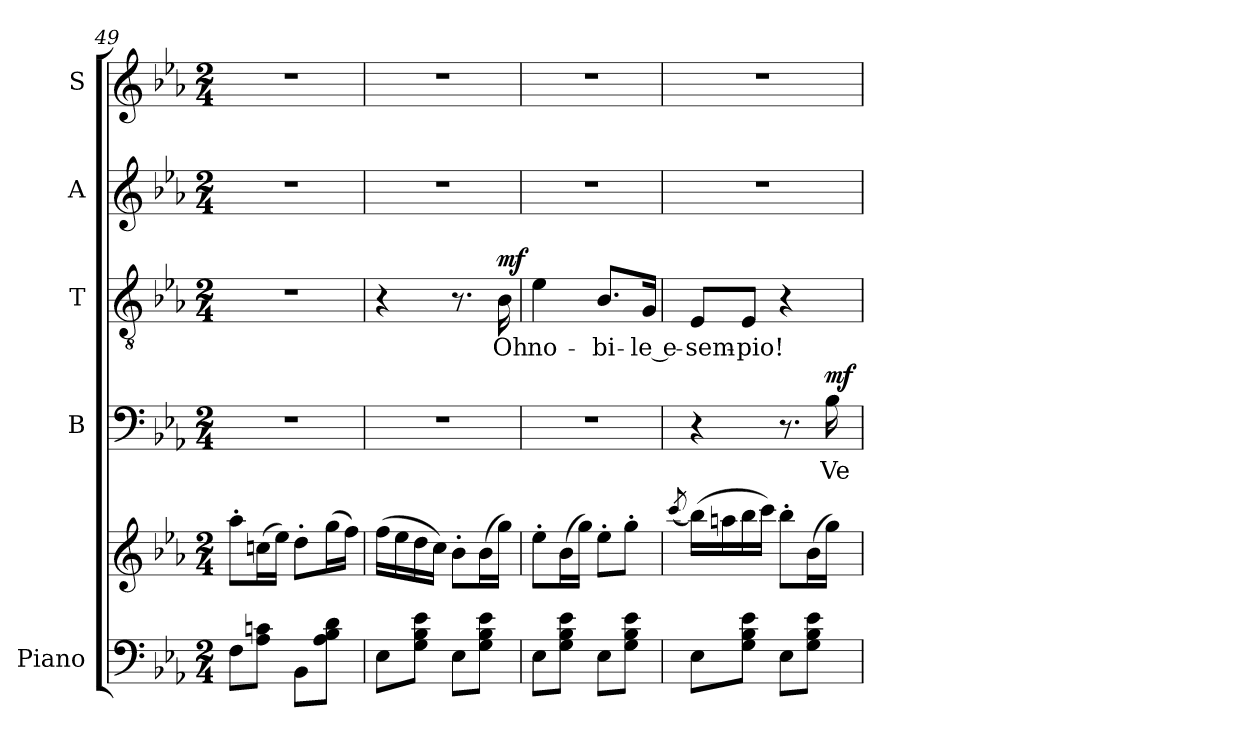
**kern	**kern	**kern	**text	**dynam	**kern	**text	**dynam	**kern	**kern
*part5	*part5	*part4	*part4	*part4	*part3	*part3	*part3	*part2	*part1
*staff6	*staff5	*staff4	*staff4	*staff4	*staff3	*staff3	*staff3	*staff2	*staff1
*I"Piano	*	*I"B	*	*	*I"T	*	*	*I"A	*I"S
*I'Pno	*	*I'B	*	*	*I'T	*	*	*I'A	*I'S
*clefF4	*clefG2	*clefF4	*	*	*clefGv2	*	*	*clefG2	*clefG2
*k[b-e-a-]	*k[b-e-a-]	*k[b-e-a-]	*	*	*k[b-e-a-]	*	*	*k[b-e-a-]	*k[b-e-a-]
*M2/4	*M2/4	*M2/4	*	*	*M2/4	*	*	*M2/4	*M2/4
=49	=49	=49	=49	=49	=49	=49	=49	=49	=49
8F\L	8aa-'\L	2r	.	.	2r	.	.	2r	2r
8A-\ 8cn\J	(>16ccn\L	.	.	.	.	.	.	.	.
.	16ee-\JJ)	.	.	.	.	.	.	.	.
8BB-\L	8dd'\L	.	.	.	.	.	.	.	.
8A-\ 8B-\ 8d\J	(>16gg\L	.	.	.	.	.	.	.	.
.	16ff\JJ)	.	.	.	.	.	.	.	.
=50	=50	=50	=50	=50	=50	=50	=50	=50	=50
8E-\L	(>16ff\LL	2r	.	.	4r	.	.	2r	2r
.	16ee-\	.	.	.	.	.	.	.	.
8G\ 8B-\ 8e-\J	16dd\	.	.	.	.	.	.	.	.
.	16cc\JJ)	.	.	.	.	.	.	.	.
8E-\L	8b-'\L	.	.	.	8.r	.	.	.	.
8G\ 8B-\ 8e-\J	(>16b-\L	.	.	.	.	.	.	.	.
!	!	!	!	!	!	!LO:LY:b	!LO:DY:a	!	!
.	16gg\JJ)	.	.	.	16B-\	Oh	mf	.	.
=51	=51	=51	=51	=51	=51	=51	=51	=51	=51
!	!	!	!	!	!	!LO:LY:b	!	!	!
8E-\L	8ee-'\L	2r	.	.	4e-\	no-	.	2r	2r
8G\ 8B-\ 8e-\J	(>16b-\L	.	.	.	.	.	.	.	.
.	16gg\JJ)	.	.	.	.	.	.	.	.
!	!	!	!	!	!	!LO:LY:b	!	!	!
8E-\L	8ee-'\L	.	.	.	8.B-/L	-bi-	.	.	.
8G\ 8B-\ 8e-\J	8gg'\J	.	.	.	.	.	.	.	.
!	!	!	!	!	!	!LO:LY:b	!	!	!
.	.	.	.	.	16G/Jk	-le e-	.	.	.
=52	=52	=52	=52	=52	=52	=52	=52	=52	=52
.	(<8qccc/	.	.	.	.	.	.	.	.
!	!	!	!	!	!	!LO:LY:b	!	!	!
8E-\L	(>16bb-\LL)	4r	.	.	8E-/L	-sem-	.	2r	2r
.	16aan\	.	.	.	.	.	.	.	.
!	!	!	!	!	!	!LO:LY:b	!	!	!
8G\ 8B-\ 8e-\J	16bb-\	.	.	.	8E-/J	-pio!	.	.	.
.	16ccc\JJ)	.	.	.	.	.	.	.	.
8E-\L	8bb-'\L	8.r	.	.	4r	.	.	.	.
8G\ 8B-\ 8e-\J	(>16b-\L	.	.	.	.	.	.	.	.
!	!	!	!LO:LY:b	!LO:DY:a	!	!	!	!	!
.	16gg\JJ)	16B-\	Ve-	mf	.	.	.	.	.
=	=	=	=	=	=	=	=	=	=
*-	*-	*-	*-	*-	*-	*-	*-	*-	*-
